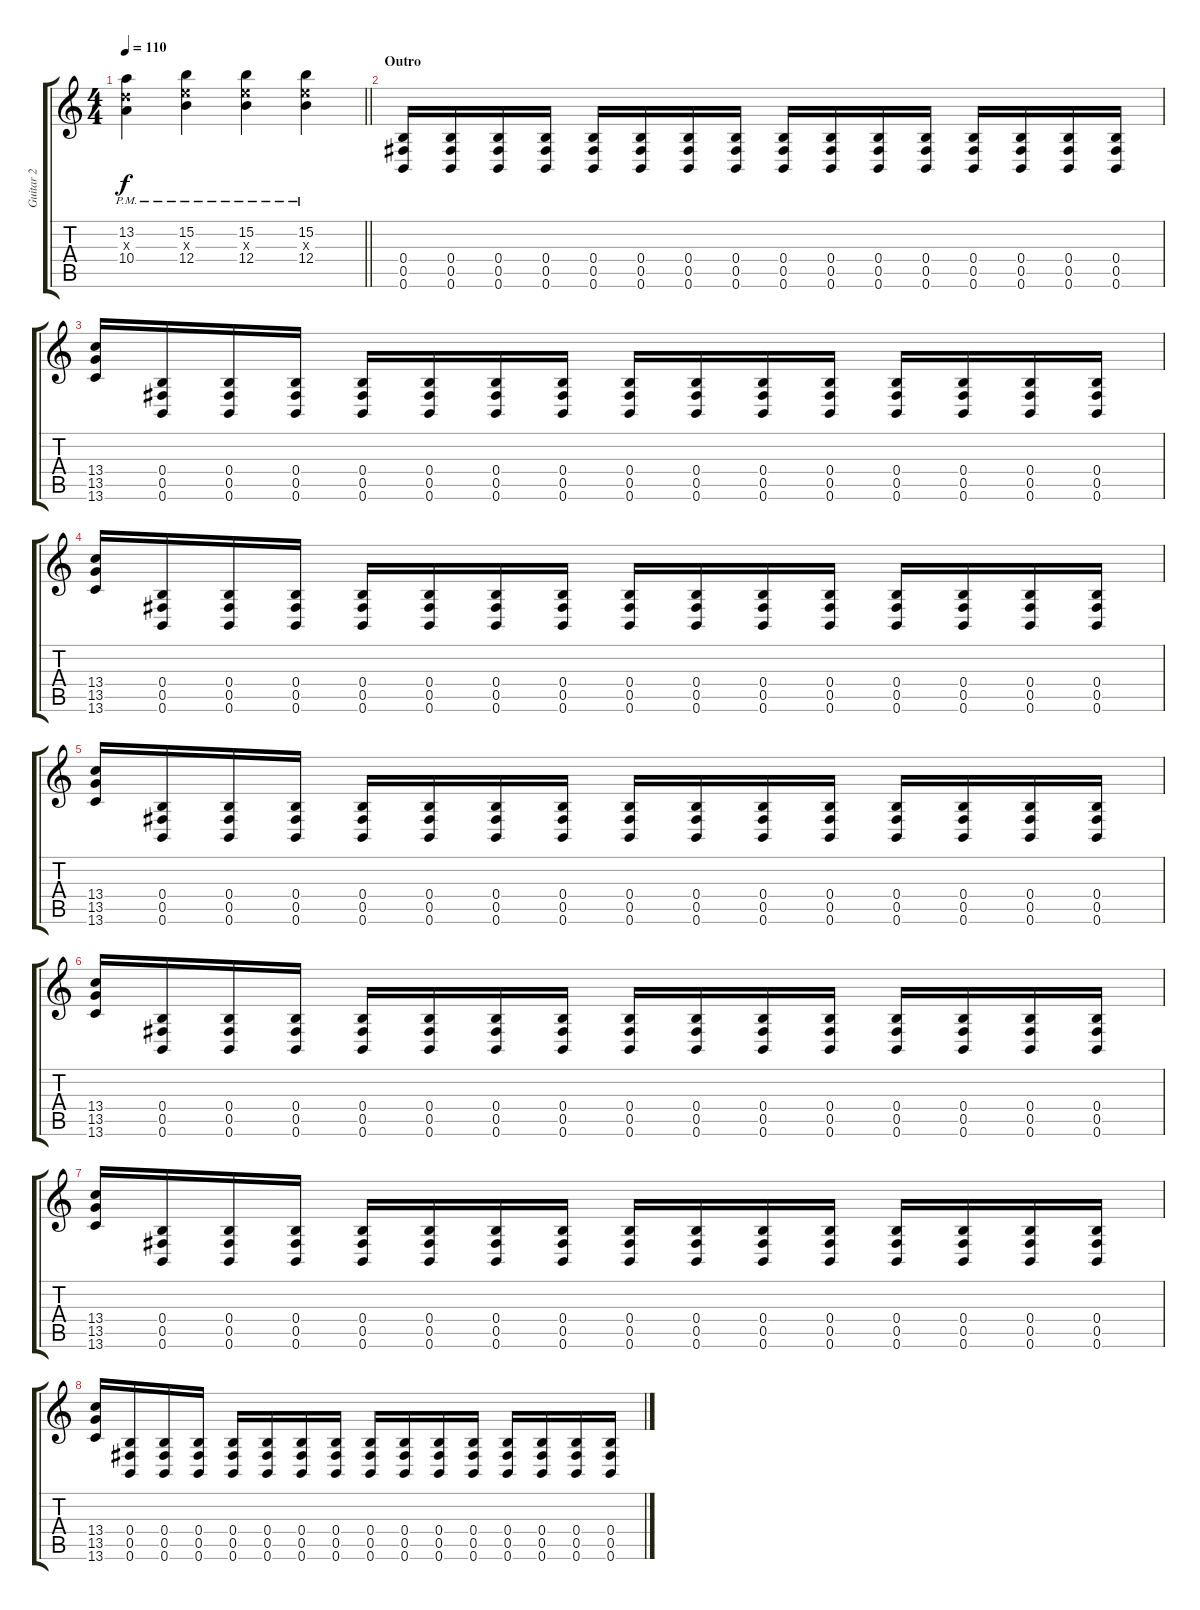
\track ("Guitar 2" "Guitar 2") {instrument distortionguitar}
\staff {score tabs}
\tuning (Db4 Ab3 E3 B2 Gb2 B1) {hide}
\ts (4 4)
\tempo 110
\clef g2
\barLineRight lightlight
\ks c
(13.2{pm} 10.3{x} 10.4{pm}).4{dy f} (15.2{pm} 12.3{x} 12.4{pm}).4 (15.2{pm} 12.3{x} 12.4{pm}).4 (15.2{pm} 12.3{x} 12.4{pm}).4 |
\section ("" "Outro")
(0.4 0.5 0.6).16 (0.4 0.5 0.6).16 (0.4 0.5 0.6).16 (0.4 0.5 0.6).16 (0.4 0.5 0.6).16 (0.4 0.5 0.6).16 (0.4 0.5 0.6).16 (0.4 0.5 0.6).16 (0.4 0.5 0.6).16 (0.4 0.5 0.6).16 (0.4 0.5 0.6).16 (0.4 0.5 0.6).16 (0.4 0.5 0.6).16 (0.4 0.5 0.6).16 (0.4 0.5 0.6).16 (0.4 0.5 0.6).16 |
(13.4 13.5 13.6).16 (0.4 0.5 0.6).16 (0.4 0.5 0.6).16 (0.4 0.5 0.6).16 (0.4 0.5 0.6).16 (0.4 0.5 0.6).16 (0.4 0.5 0.6).16 (0.4 0.5 0.6).16 (0.4 0.5 0.6).16 (0.4 0.5 0.6).16 (0.4 0.5 0.6).16 (0.4 0.5 0.6).16 (0.4 0.5 0.6).16 (0.4 0.5 0.6).16 (0.4 0.5 0.6).16 (0.4 0.5 0.6).16 |
(13.4 13.5 13.6).16 (0.4 0.5 0.6).16 (0.4 0.5 0.6).16 (0.4 0.5 0.6).16 (0.4 0.5 0.6).16 (0.4 0.5 0.6).16 (0.4 0.5 0.6).16 (0.4 0.5 0.6).16 (0.4 0.5 0.6).16 (0.4 0.5 0.6).16 (0.4 0.5 0.6).16 (0.4 0.5 0.6).16 (0.4 0.5 0.6).16 (0.4 0.5 0.6).16 (0.4 0.5 0.6).16 (0.4 0.5 0.6).16 |
(13.4 13.5 13.6).16 (0.4 0.5 0.6).16 (0.4 0.5 0.6).16 (0.4 0.5 0.6).16 (0.4 0.5 0.6).16 (0.4 0.5 0.6).16 (0.4 0.5 0.6).16 (0.4 0.5 0.6).16 (0.4 0.5 0.6).16 (0.4 0.5 0.6).16 (0.4 0.5 0.6).16 (0.4 0.5 0.6).16 (0.4 0.5 0.6).16 (0.4 0.5 0.6).16 (0.4 0.5 0.6).16 (0.4 0.5 0.6).16 |
(13.4 13.5 13.6).16 (0.4 0.5 0.6).16 (0.4 0.5 0.6).16 (0.4 0.5 0.6).16 (0.4 0.5 0.6).16 (0.4 0.5 0.6).16 (0.4 0.5 0.6).16 (0.4 0.5 0.6).16 (0.4 0.5 0.6).16 (0.4 0.5 0.6).16 (0.4 0.5 0.6).16 (0.4 0.5 0.6).16 (0.4 0.5 0.6).16 (0.4 0.5 0.6).16 (0.4 0.5 0.6).16 (0.4 0.5 0.6).16 |
(13.4 13.5 13.6).16 (0.4 0.5 0.6).16 (0.4 0.5 0.6).16 (0.4 0.5 0.6).16 (0.4 0.5 0.6).16 (0.4 0.5 0.6).16 (0.4 0.5 0.6).16 (0.4 0.5 0.6).16 (0.4 0.5 0.6).16 (0.4 0.5 0.6).16 (0.4 0.5 0.6).16 (0.4 0.5 0.6).16 (0.4 0.5 0.6).16 (0.4 0.5 0.6).16 (0.4 0.5 0.6).16 (0.4 0.5 0.6).16 |
(13.4 13.5 13.6).16 (0.4 0.5 0.6).16 (0.4 0.5 0.6).16 (0.4 0.5 0.6).16 (0.4 0.5 0.6).16 (0.4 0.5 0.6).16 (0.4 0.5 0.6).16 (0.4 0.5 0.6).16 (0.4 0.5 0.6).16 (0.4 0.5 0.6).16 (0.4 0.5 0.6).16 (0.4 0.5 0.6).16 (0.4 0.5 0.6).16 (0.4 0.5 0.6).16 (0.4 0.5 0.6).16 (0.4 0.5 0.6).16
